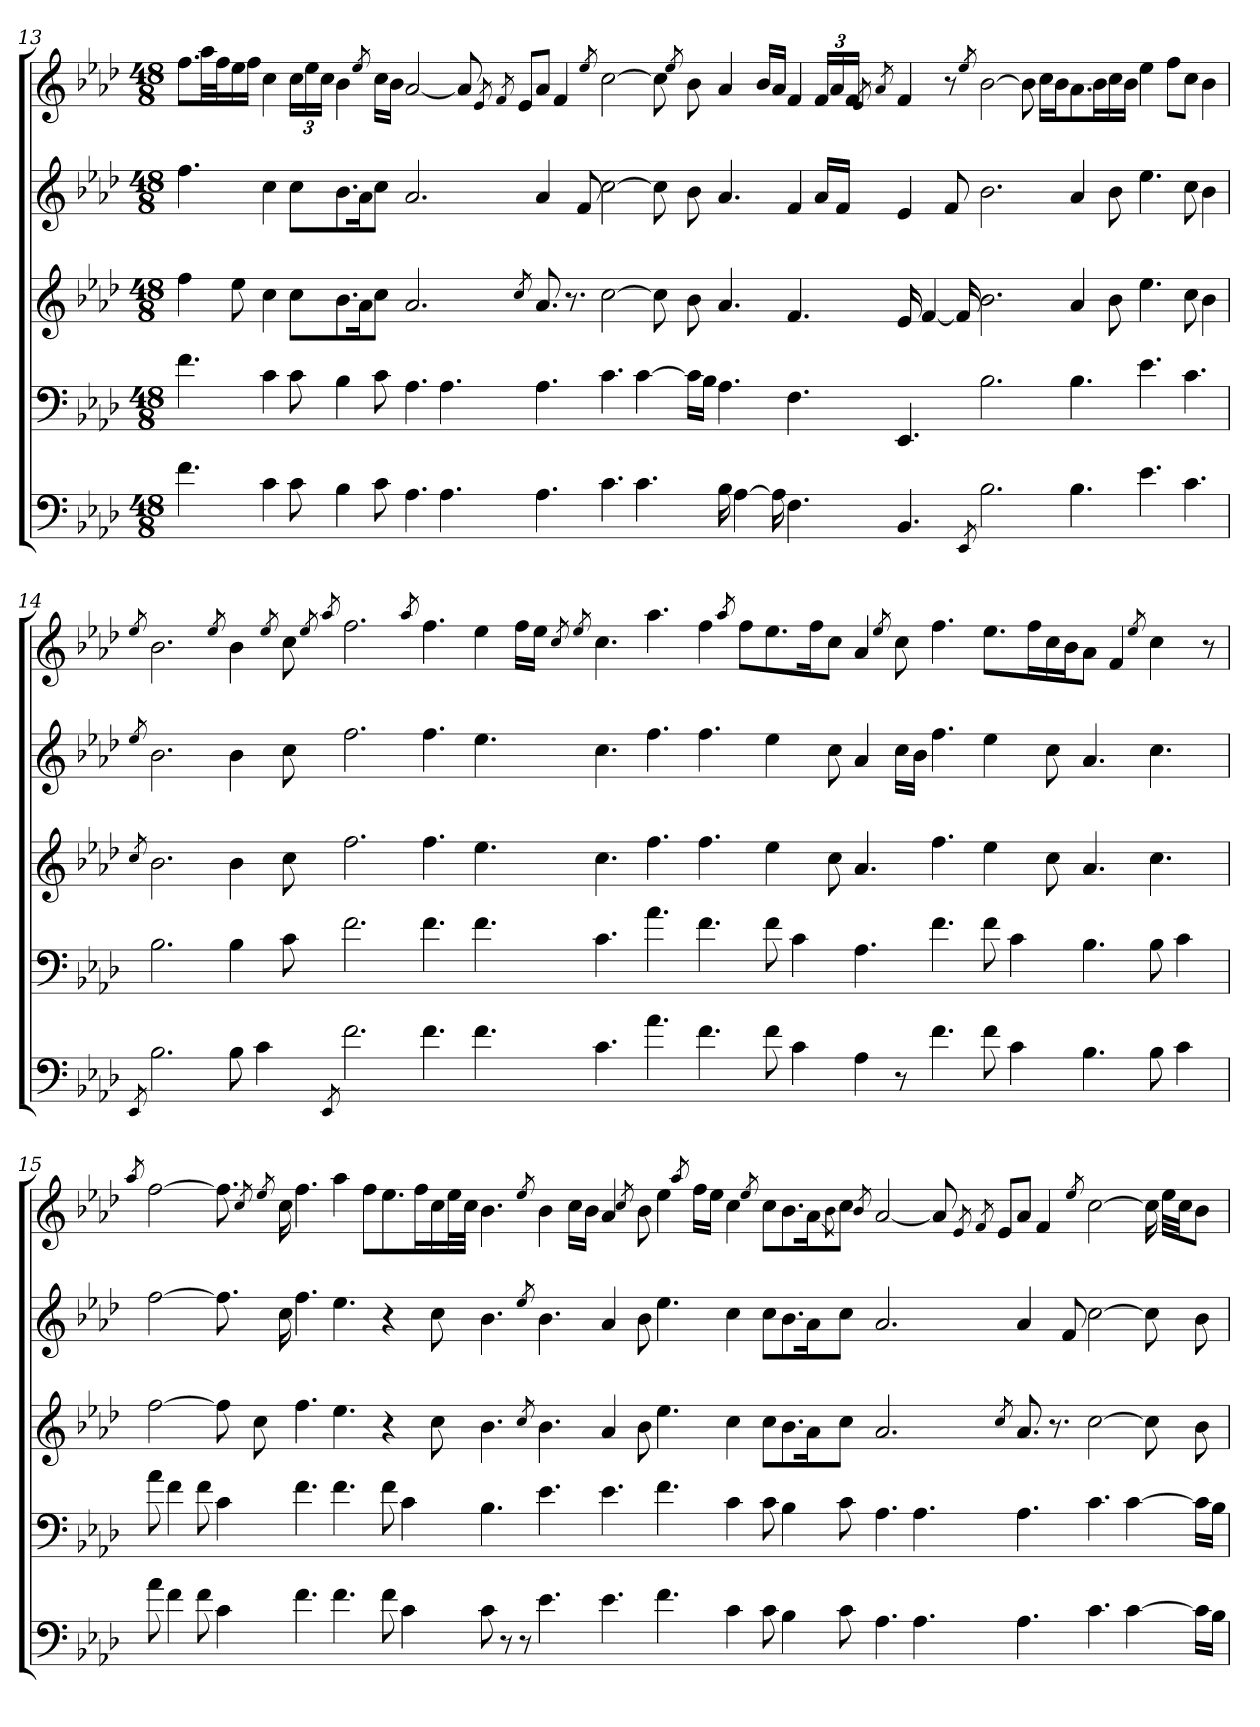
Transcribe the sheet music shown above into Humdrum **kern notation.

**kern	**kern	**kern	**kern	**kern
*part5	*part4	*part3	*part2	*part1
*staff5	*staff4	*staff3	*staff2	*staff1
*clefF4	*clefF4	*clefG2	*clefG2	*clefG2
*k[b-e-a-d-]	*k[b-e-a-d-]	*k[b-e-a-d-]	*k[b-e-a-d-]	*k[b-e-a-d-]
*M48/8	*M48/8	*M48/8	*M48/8	*M48/8
=13	=13	=13	=13	=13
4.f	4.f	4ff	4.ff	8.ff\L
.	.	.	.	32aa-\LL
.	.	.	.	32ff\J
.	.	8ee-	.	16ee-\
.	.	.	.	16ff\JJ
4c	4c	4cc	4cc	4cc
8c	8c	8cc\L	8cc\L	24cc\LL
.	.	.	.	24ee-\
.	.	.	.	24cc\JJ
4B-	4B-	8.b-\	8.b-\	4b-
.	.	16a-\K	16a-\K	.
.	.	.	.	8qee-
8c	8c	8cc\J	8cc\J	16cc\LL
.	.	.	.	16b-\JJ
4.A-	4.A-	2.a-	2.a-	[2a-
4.A-	4.A-	.	.	.
.	.	.	.	8a-]
.	.	.	.	8qe-
.	.	.	.	8qf
.	.	.	.	8e-/L
.	.	8qcc	.	.
4.A-	4.A-	8.a-	4a-	8a-/J
.	.	.	.	4f
.	.	8.r	.	.
.	.	.	8f	.
.	.	.	.	8qee-
4.c	4.c	[2cc	[2cc	[2cc
4.c	[4c	.	.	.
.	.	8cc]	8cc]	8cc]
.	.	.	.	8qee-
.	16c\LL]	8b-	8b-	8b-
.	16B-\JJ	.	.	.
16B-	4.A-	4.a-	4.a-	4a-
[4A-	.	.	.	.
.	.	.	.	16b-/LL
16A-]	.	.	.	16a-/JJ
4.F	4.F	4.f	4f	4f
.	.	.	16a-/LL	24f/LL
.	.	.	.	24a-/
.	.	.	16f/JJ	.
.	.	.	.	24f/JJ
.	.	.	.	8qe-
.	.	.	.	8qa-
4.BB-	4.EE-	16e-	4e-	4f
.	.	[4f	.	.
.	.	.	8f	8r
.	.	16f]	.	.
8qEE-	.	.	.	8qee-
2.B-	2.B-	2.b-	2.b-	[2b-
.	.	.	.	8b-]
.	.	.	.	16cc\LL
.	.	.	.	16b-\J
4.B-	4.B-	4a-	4a-	8.a-\
.	.	.	.	16b-\L
.	.	8b-	8b-	16cc\
.	.	.	.	16b-\JJ
4.e-	4.e-	4.ee-	4.ee-	4ee-
.	.	.	.	8ff\L
4.c	4.c	8cc	8cc	8cc\J
.	.	4b-	4b-	4b-
=14	=14	=14	=14	=14
8qEE-	.	8qcc	8qee-	8qee-
2.B-	2.B-	2.b-	2.b-	2.b-
.	.	.	.	8qee-
8B-	4B-	4b-	4b-	4b-
4c	.	.	.	.
.	.	.	.	8qee-
.	8c	8cc	8cc	8cc
.	.	.	.	8qee-
8qEE-	.	.	.	8qaa-
2.f	2.f	2.ff	2.ff	2.ff
.	.	.	.	8qaa-
4.f	4.f	4.ff	4.ff	4.ff
4.f	4.f	4.ee-	4.ee-	4ee-
.	.	.	.	16ff\LL
.	.	.	.	16ee-\JJ
.	.	.	.	8qcc
.	.	.	.	8qee-
4.c	4.c	4.cc	4.cc	4.cc
4.a-	4.a-	4.ff	4.ff	4.aa-
4.f	4.f	4.ff	4.ff	4ff
.	.	.	.	8qaa-
.	.	.	.	8ff\L
8f	8f	4ee-	4ee-	8.ee-\
4c	4c	.	.	.
.	.	.	.	16ff\K
.	.	8cc	8cc	8cc\J
4A-	4.A-	4.a-	4a-	4a-
.	.	.	.	8qee-
8r	.	.	16cc\LL	8cc
.	.	.	16b-\JJ	.
4.f	4.f	4.ff	4.ff	4.ff
8f	8f	4ee-	4ee-	8.ee-\L
4c	4c	.	.	.
.	.	.	.	16ff\L
.	.	8cc	8cc	16cc\
.	.	.	.	16b-\J
4.B-	4.B-	4.a-	4.a-	8a-\J
.	.	.	.	4f
.	.	.	.	8qee-
8B-	8B-	4.cc	4.cc	4cc
4c	4c	.	.	.
.	.	.	.	8r
=15	=15	=15	=15	=15
.	.	.	.	8qaa-
8a-	8a-	[2ff	[2ff	[2ff
4f	4f	.	.	.
8f	8f	.	.	.
4c	4c	8ff]	8.ff]	8.ff]
.	.	8cc	.	.
.	.	.	.	8qcc
.	.	.	.	8qee-
.	.	.	16cc	16cc
4.f	4.f	4.ff	4.ff	4.ff
4.f	4.f	4.ee-	4.ee-	4aa-
.	.	.	.	8ff\L
8f	8f	4r	4r	8.ee-\
4c	4c	.	.	.
.	.	.	.	16ff\L
.	.	8cc	8cc	16cc\
.	.	.	.	32ee-\L
.	.	.	.	32cc\JJJ
8c	4.B-	4.b-	4.b-	4.b-
8r	.	.	.	.
8r	.	.	.	.
.	.	8qcc	8qee-	8qee-
4.e-	4.e-	4.b-	4.b-	4b-
.	.	.	.	16cc\LL
.	.	.	.	16b-\JJ
4.e-	4.e-	4a-	4a-	4a-
.	.	.	.	8qcc
.	.	8b-	8b-	8b-
4.f	4.f	4.ee-	4.ee-	4ee-
.	.	.	.	8qaa-
.	.	.	.	16ff\LL
.	.	.	.	16ee-\JJ
4c	4c	4cc	4cc	4cc
.	.	.	.	8qee-
8c	8c	8cc\L	8cc\L	8cc\L
4B-	4B-	8.b-\	8.b-\	8.b-\
.	.	16a-\K	16a-\K	16a-\K
.	.	.	.	8qb-\
8c	8c	8cc\J	8cc\J	8cc\J
.	.	.	.	8qb-
4.A-	4.A-	2.a-	2.a-	[2a-
4.A-	4.A-	.	.	.
.	.	.	.	8a-]
.	.	.	.	8qe-
.	.	.	.	8qf
.	.	.	.	8e-/L
.	.	8qcc	.	.
4.A-	4.A-	8.a-	4a-	8a-/J
.	.	.	.	4f
.	.	8.r	.	.
.	.	.	8f	.
.	.	.	.	8qee-
4.c	4.c	[2cc	[2cc	[2cc
[4c	[4c	.	.	.
.	.	8cc]	8cc]	16cc]
.	.	.	.	32ee-\LLL
.	.	.	.	32cc\JJ
16c\LL]	16c\LL]	8b-	8b-	8b-\J
16B-\JJ	16B-\JJ	.	.	.
=	=	=	=	=
*-	*-	*-	*-	*-
